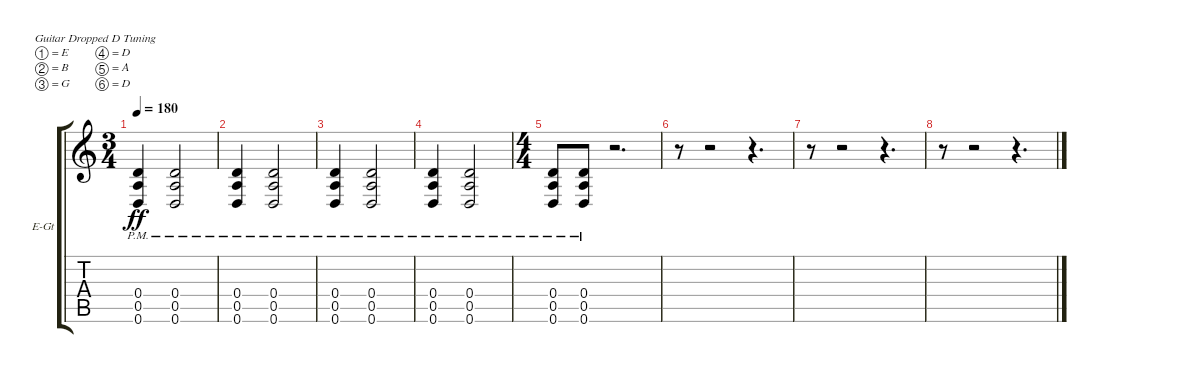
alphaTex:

\bracketExtendMode groupsimilarinstruments
\firstSystemTrackNameOrientation horizontal
\otherSystemsTrackNameOrientation horizontal
\track ("Matt Carter Left" "E-Gt") {instrument distortionguitar}
\staff {score tabs}
\tuning (E4 B3 G3 D3 A2 D2)
\ts (3 4)
\beaming (8 2 2 2)
\tempo 180
\clef g2
\ks c
(0.4{pm} 0.5{pm} 0.6{pm}).4{dy ff} (0.4{pm} 0.5{pm} 0.6{pm}).2 |
(0.4{pm} 0.5{pm} 0.6{pm}).4 (0.4{pm} 0.5{pm} 0.6{pm}).2 |
(0.4{pm} 0.5{pm} 0.6{pm}).4 (0.4{pm} 0.5{pm} 0.6{pm}).2 |
(0.4{pm} 0.5{pm} 0.6{pm}).4 (0.4{pm} 0.5{pm} 0.6{pm}).2 |
\ts (4 4)
\beaming (8 2 2 2 2)
(0.4{pm} 0.5{pm} 0.6{pm}).8 (0.4{pm} 0.5{pm} 0.6{pm}).8 r.2{d} |
r.8 r.2 r.4{d} |
r.8 r.2 r.4{d} |
r.8 r.2 r.4{d}
